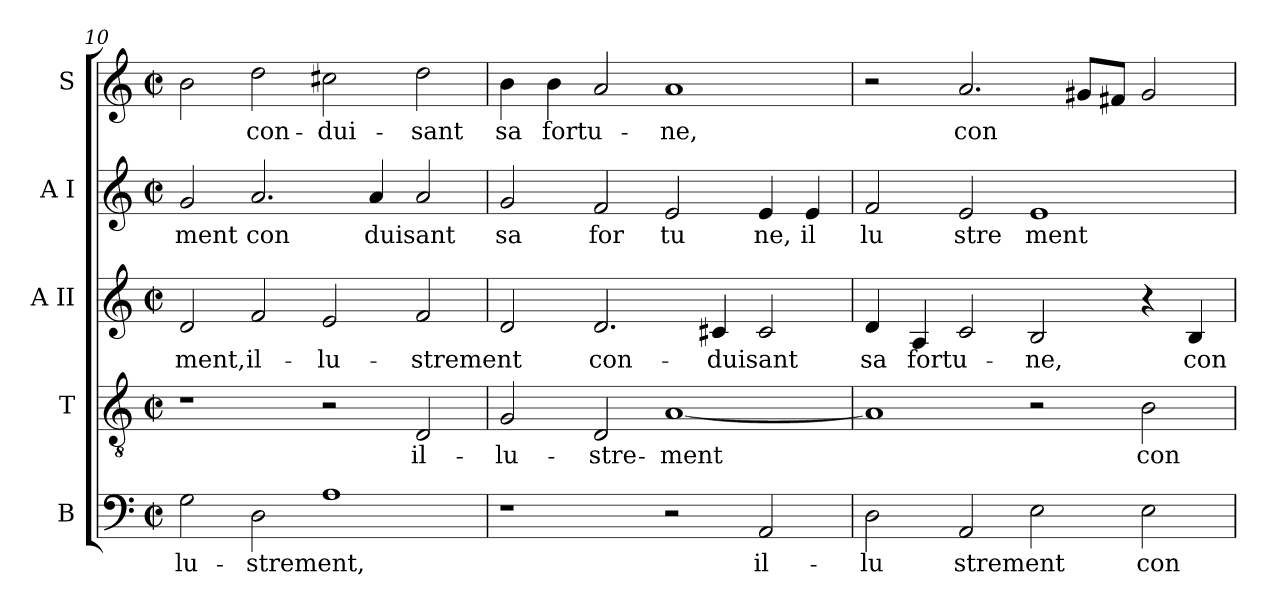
**kern	**text	**kern	**text	**kern	**text	**kern	**text	**kern	**text
*part5	*part5	*part4	*part4	*part3	*part3	*part2	*part2	*part1	*part1
*staff5	*staff5	*staff4	*staff4	*staff3	*staff3	*staff2	*staff2	*staff1	*staff1
*I"B	*	*I"T	*	*I"A II	*	*I"A I	*	*I"S	*
*clefF4	*	*clefGv2	*	*clefG2	*	*clefG2	*	*clefG2	*
*M2/2	*	*M2/2	*	*M2/2	*	*M2/2	*	*M2/2	*
*met(c|)	*	*met(c|)	*	*met(c|)	*	*met(c|)	*	*met(c|)	*
=10	=10	=10	=10	=10	=10	=10	=10	=10	=10
!	!LO:LY:b:cj	!	!	!	!LO:LY:b:cj	!	!LO:LY:b:cj	!	!
2G\	-lu-	1r	.	2d/	-ment,	2g/	ment	2b\	.
!	!LO:LY:b	!	!	!	!LO:LY:b:cj	!	!LO:LY:b:cj	!	!LO:LY:b:cj
2D\	-strement,	.	.	2f/	il-	2.a/	con	2dd\	con-
!	!	!	!	!	!LO:LY:b:cj	!	!	!	!LO:LY:b:cj
1A	.	2r	.	2e/	-lu-	.	.	2cc#X\	-dui-
!	!	!	!	!	!	!	!LO:LY:b	!	!
.	.	.	.	.	.	4a/	duisant	.	.
!	!	!	!LO:LY:b:cj	!	!LO:LY:b	!	!	!	!LO:LY:b:cj
.	.	2D/	il-	2f/	-strement	2a/	.	2dd\	-sant
=11	=11	=11	=11	=11	=11	=11	=11	=11	=11
!	!	!	!LO:LY:b:cj	!	!	!	!LO:LY:b:cj	!	!LO:LY:b:cj
1r	.	2G/	-lu-	2d/	.	2g/	sa	4b\	sa
!	!	!	!	!	!	!	!	!	!LO:LY:b:cj
.	.	.	.	.	.	.	.	4b\	fortu-
!	!	!	!LO:LY:b:cj	!	!LO:LY:b:cj	!	!LO:LY:b:cj	!	!
.	.	2D/	-stre-	2.d/	con-	2f/	for	2a/	.
!	!	!	!LO:LY:b	!	!	!	!LO:LY:b:cj	!	!LO:LY:b:cj
2r	.	[>1A	-ment	.	.	2e/	tu	1a	-ne,
!	!	!	!	!	!LO:LY:b	!	!	!	!
.	.	.	.	4c#X/	-duisant	.	.	.	.
!	!LO:LY:b:cj	!	!	!	!	!	!LO:LY:b:cj	!	!
2AA/	il-	.	.	2c#/	.	4e/	ne,	.	.
!	!	!	!	!	!	!	!LO:LY:b:cj	!	!
.	.	.	.	.	.	4e/	il	.	.
!!LO:LB:g=z
=12	=12	=12	=12	=12	=12	=12	=12	=12	=12
!	!LO:LY:b:cj	!	!	!	!LO:LY:b:cj	!	!LO:LY:b:cj	!	!
2D\	-lu	1A]	.	4d/	sa	2f/	lu	2r	.
!	!	!	!	!	!LO:LY:b:cj	!	!	!	!
.	.	.	.	4A/	fortu-	.	.	.	.
!	!LO:LY:b	!	!	!	!	!	!LO:LY:b:cj	!	!LO:LY:b
2AA/	strement	.	.	2c/	.	2e/	stre	2.a/	con
!	!	!	!	!	!LO:LY:b:cj	!	!LO:LY:b:cj	!	!
2E\	.	2r	.	2B/	-ne,	1e	ment	.	.
.	.	.	.	.	.	.	.	8g#/L	.
.	.	.	.	.	.	.	.	8f#/J	.
!	!LO:LY:b:cj	!	!LO:LY:b:cj	!	!	!	!	!	!
2E\	con	2B\	con	4r	.	.	.	2g#/	.
!	!	!	!	!	!LO:LY:b:cj	!	!	!	!
.	.	.	.	4B/	con-	.	.	.	.
=	=	=	=	=	=	=	=	=	=
*-	*-	*-	*-	*-	*-	*-	*-	*-	*-
